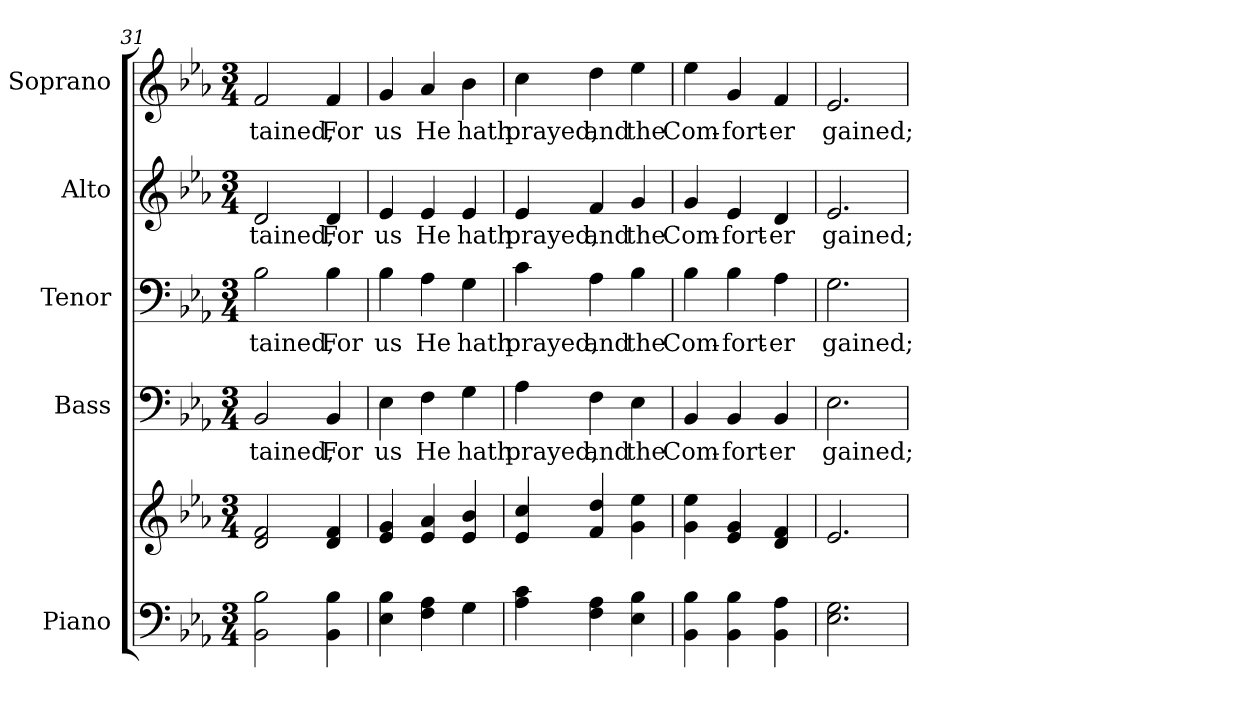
**kern	**kern	**kern	**text	**kern	**text	**kern	**text	**kern	**text
*part5	*part5	*part4	*part4	*part3	*part3	*part2	*part2	*part1	*part1
*staff6	*staff5	*staff4	*staff4	*staff3	*staff3	*staff2	*staff2	*staff1	*staff1
*I"Piano	*	*I"Bass	*	*I"Tenor	*	*I"Alto	*	*I"Soprano	*
*I'Pno.	*	*I'B.	*	*I'T.	*	*I'A.	*	*I'S.	*
*clefF4	*clefG2	*clefF4	*	*clefF4	*	*clefG2	*	*clefG2	*
*k[b-e-a-]	*k[b-e-a-]	*k[b-e-a-]	*	*k[b-e-a-]	*	*k[b-e-a-]	*	*k[b-e-a-]	*
*E-:	*E-:	*E-:	*	*E-:	*	*E-:	*	*E-:	*
*M3/4	*M3/4	*M3/4	*	*M3/4	*	*M3/4	*	*M3/4	*
=31	=31	=31	=31	=31	=31	=31	=31	=31	=31
!	!	!	!LO:LY:b:color=#000000	!	!	!	!	!	!
!	!	!	!	!	!LO:LY:b:color=#000000	!	!	!	!
!	!	!	!	!	!	!	!LO:LY:b:color=#000000	!	!
!	!	!	!	!	!	!	!	!	!LO:LY:b:color=#000000
2BB-i\ 2B-i	2di/ 2fi	2BB-i/	-tained,	2B-i\	-tained,	2di/	-tained,	2fi/	-tained,
!	!	!	!LO:LY:b:color=#000000	!	!	!	!	!	!
!	!	!	!	!	!LO:LY:b:color=#000000	!	!	!	!
!	!	!	!	!	!	!	!LO:LY:b:color=#000000	!	!
!	!	!	!	!	!	!	!	!	!LO:LY:b:color=#000000
4BB-i\ 4B-i	4di/ 4fi	4BB-i/	For	4B-i\	For	4di/	For	4fi/	For
=32	=32	=32	=32	=32	=32	=32	=32	=32	=32
!	!	!	!LO:LY:b:color=#000000	!	!	!	!	!	!
!	!	!	!	!	!LO:LY:b:color=#000000	!	!	!	!
!	!	!	!	!	!	!	!LO:LY:b:color=#000000	!	!
!	!	!	!	!	!	!	!	!	!LO:LY:b:color=#000000
4E-i\ 4B-i	4e-i/ 4gi	4E-i\	us	4B-i\	us	4e-i/	us	4gi/	us
!	!	!	!LO:LY:b:color=#000000	!	!	!	!	!	!
!	!	!	!	!	!LO:LY:b:color=#000000	!	!	!	!
!	!	!	!	!	!	!	!LO:LY:b:color=#000000	!	!
!	!	!	!	!	!	!	!	!	!LO:LY:b:color=#000000
4Fi\ 4A-i	4e-i/ 4a-i	4Fi\	He	4A-i\	He	4e-i/	He	4a-i/	He
!	!	!	!LO:LY:b:color=#000000	!	!	!	!	!	!
!	!	!	!	!	!LO:LY:b:color=#000000	!	!	!	!
!	!	!	!	!	!	!	!LO:LY:b:color=#000000	!	!
!	!	!	!	!	!	!	!	!	!LO:LY:b:color=#000000
4Gi\	4e-i/ 4b-i	4Gi\	hath	4Gi\	hath	4e-i/	hath	4b-i\	hath
!!LO:PB:g=z
=33	=33	=33	=33	=33	=33	=33	=33	=33	=33
!	!	!	!LO:LY:b:color=#000000	!	!	!	!	!	!
!	!	!	!	!	!LO:LY:b:color=#000000	!	!	!	!
!	!	!	!	!	!	!	!LO:LY:b:color=#000000	!	!
!	!	!	!	!	!	!	!	!	!LO:LY:b:color=#000000
4A-i\ 4ci	4e-i/ 4cci	4A-i\	prayed,	4ci\	prayed,	4e-i/	prayed,	4cci\	prayed,
!	!	!	!LO:LY:b:color=#000000	!	!	!	!	!	!
!	!	!	!	!	!LO:LY:b:color=#000000	!	!	!	!
!	!	!	!	!	!	!	!LO:LY:b:color=#000000	!	!
!	!	!	!	!	!	!	!	!	!LO:LY:b:color=#000000
4Fi\ 4A-i	4fi/ 4ddi	4Fi\	and	4A-i\	and	4fi/	and	4ddi\	and
!	!	!	!LO:LY:b:color=#000000	!	!	!	!	!	!
!	!	!	!	!	!LO:LY:b:color=#000000	!	!	!	!
!	!	!	!	!	!	!	!LO:LY:b:color=#000000	!	!
!	!	!	!	!	!	!	!	!	!LO:LY:b:color=#000000
4E-i\ 4B-i	4gi\ 4ee-i	4E-i\	the	4B-i\	the	4gi/	the	4ee-i\	the
=34	=34	=34	=34	=34	=34	=34	=34	=34	=34
!	!	!	!LO:LY:b:color=#000000	!	!	!	!	!	!
!	!	!	!	!	!LO:LY:b:color=#000000	!	!	!	!
!	!	!	!	!	!	!	!LO:LY:b:color=#000000	!	!
!	!	!	!	!	!	!	!	!	!LO:LY:b:color=#000000
4BB-i\ 4B-i	4gi\ 4ee-i	4BB-i/	Com-	4B-i\	Com-	4gi/	Com-	4ee-i\	Com-
!	!	!	!LO:LY:b:color=#000000	!	!	!	!	!	!
!	!	!	!	!	!LO:LY:b:color=#000000	!	!	!	!
!	!	!	!	!	!	!	!LO:LY:b:color=#000000	!	!
!	!	!	!	!	!	!	!	!	!LO:LY:b:color=#000000
4BB-i\ 4B-i	4e-i/ 4gi	4BB-i/	-fort-	4B-i\	-fort-	4e-i/	-fort-	4gi/	-fort-
!	!	!	!LO:LY:b:color=#000000	!	!	!	!	!	!
!	!	!	!	!	!LO:LY:b:color=#000000	!	!	!	!
!	!	!	!	!	!	!	!LO:LY:b:color=#000000	!	!
!	!	!	!	!	!	!	!	!	!LO:LY:b:color=#000000
4BB-i\ 4A-i	4di/ 4fi	4BB-i/	-er	4A-i\	-er	4di/	-er	4fi/	-er
=35	=35	=35	=35	=35	=35	=35	=35	=35	=35
!	!	!	!LO:LY:b:color=#000000	!	!	!	!	!	!
!	!	!	!	!	!LO:LY:b:color=#000000	!	!	!	!
!	!	!	!	!	!	!	!LO:LY:b:color=#000000	!	!
!	!	!	!	!	!	!	!	!	!LO:LY:b:color=#000000
2.E-i\ 2.Gi	2.e-i/	2.E-i\	gained;	2.Gi\	gained;	2.e-i/	gained;	2.e-i/	gained;
=	=	=	=	=	=	=	=	=	=
*-	*-	*-	*-	*-	*-	*-	*-	*-	*-
